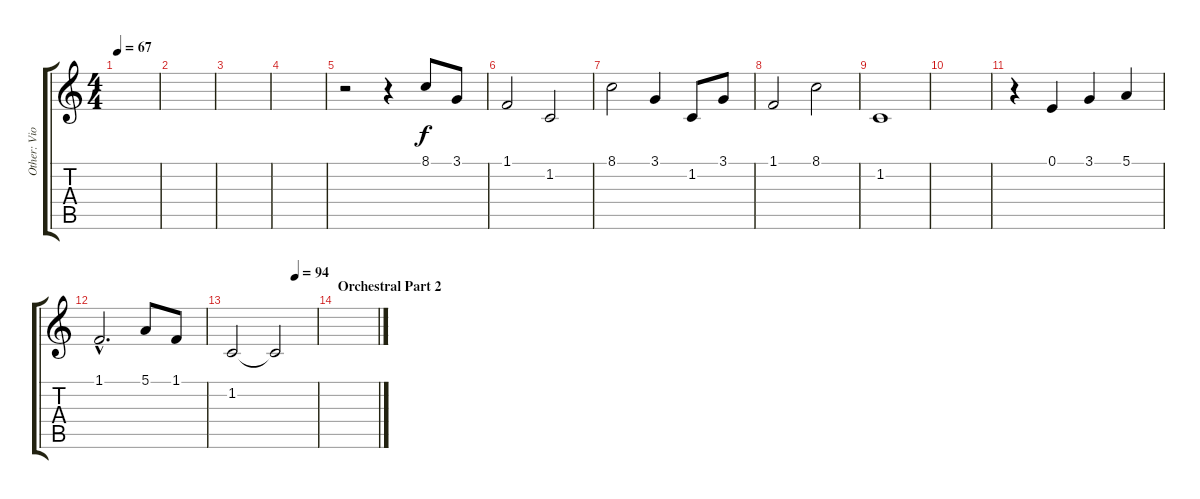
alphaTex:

\track ("Other: Violin, Flute..." "Other: Vio") {instrument violin}
\staff {score tabs}
\tuning (E4 B3 G3 D3 A2 E2) {hide}
\ts (4 4)
\tempo 67
\clef g2
\ks c
|
|
|
|
r.2{instrument violin} r.4 8.1.8 3.1.8 |
1.1.2 1.2.2 |
8.1.2 3.1.4 1.2.8 3.1.8 |
1.1.2 8.1.2 |
1.2.1 |
|
r.4{instrument stringensemble2} 0.1.4 3.1.4 5.1.4 |
1.1{hac}.2{d} 5.1.8 1.1.8 |
\tempo (94 0.75)
1.2.2 1.2{t}.2 |
\section ("" "Orchestral Part 2")
